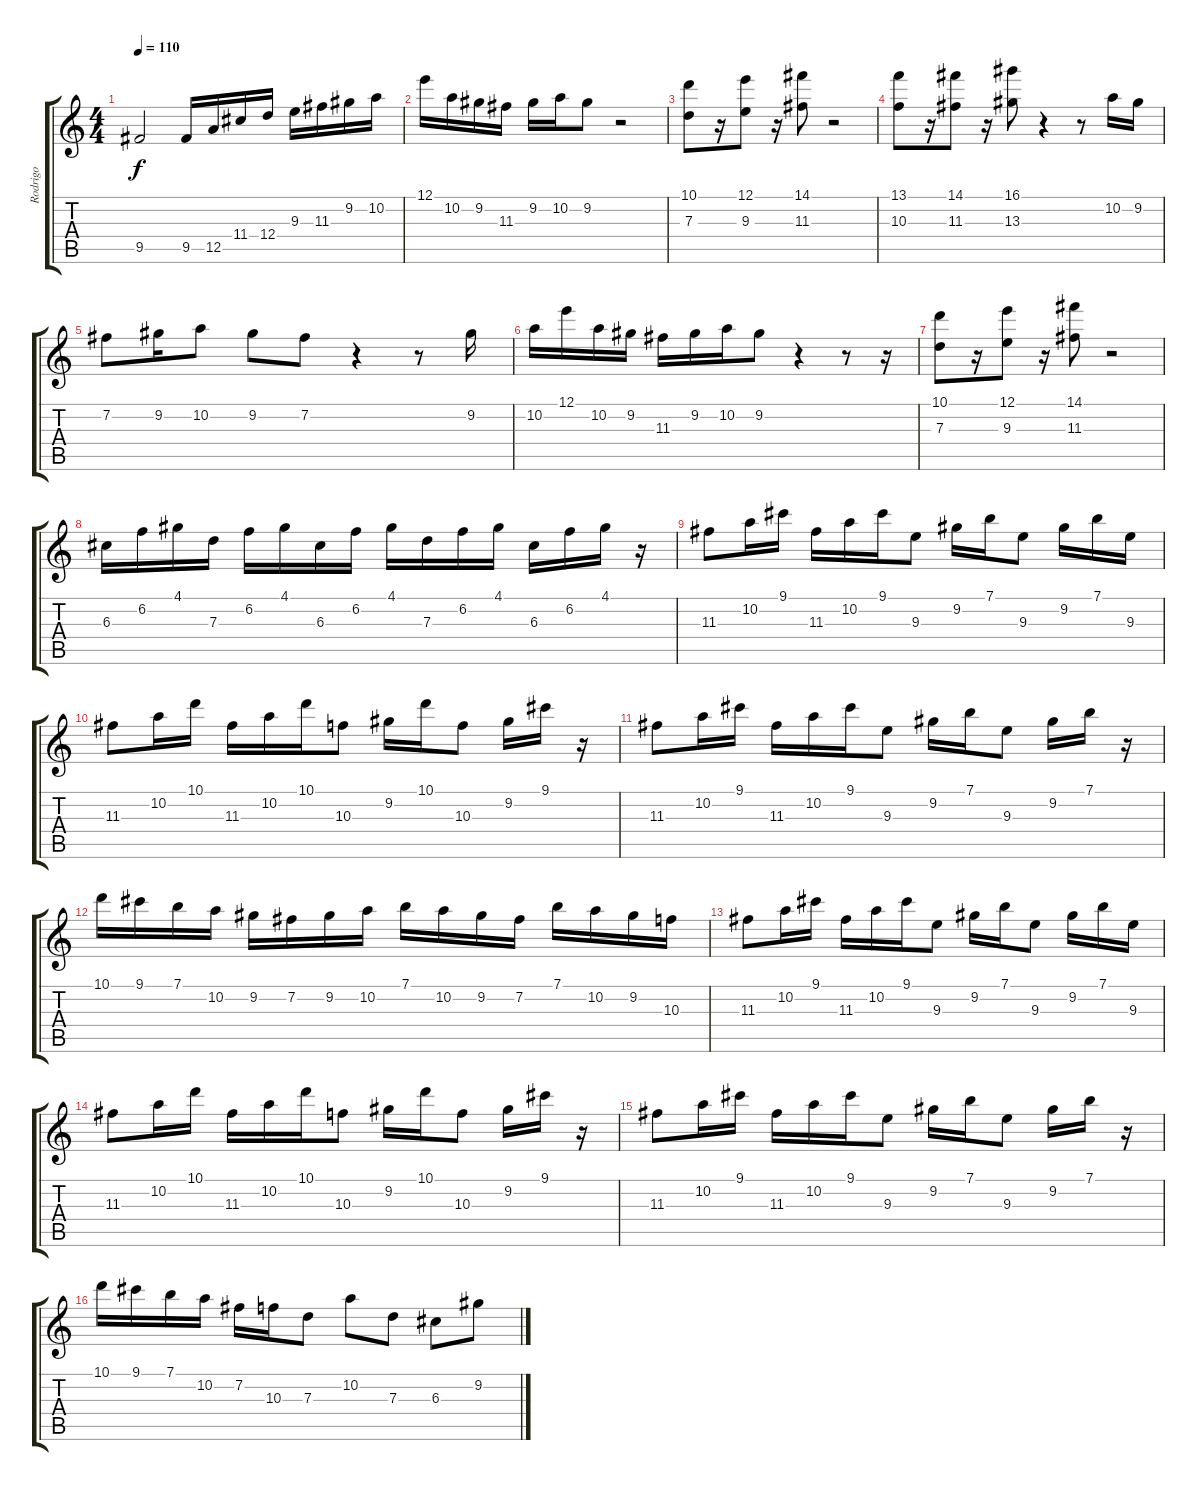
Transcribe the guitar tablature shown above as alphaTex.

\track ("Rodrigo" "Rodrigo") {instrument acousticguitarsteel}
\staff {score tabs}
\tuning (E4 B3 G3 D3 A2 E2) {hide}
\ts (4 4)
\tempo 110
\clef g2
\ks c
9.5{t}.2{dy f} 9.5.16 12.5.16 11.4.16 12.4.16 9.3.16 11.3.16 9.2.16 10.2.16 |
12.1.16 10.2.16 9.2.16 11.3.16 9.2.16 10.2.16 9.2.8 r.2 |
(10.1 7.3).8 r.16 (12.1 9.3).8 r.16 (14.1 11.3).8 r.2 |
(13.1 10.3).8 r.16 (14.1 11.3).8 r.16 (16.1 13.3).8 r.4 r.8 10.2.16 9.2.16 |
7.2.8 9.2.16 10.2.8 9.2.8 7.2.8 r.4 r.8 9.2.16 |
10.2.16 12.1.16 10.2.16 9.2.16 11.3.16 9.2.16 10.2.16 9.2.8 r.4 r.8 r.16 |
(10.1 7.3).8 r.16 (12.1 9.3).8 r.16 (14.1 11.3).8 r.2 |
6.3.16 6.2.16 4.1.16 7.3.16 6.2.16 4.1.16 6.3.16 6.2.16 4.1.16 7.3.16 6.2.16 4.1.16 6.3.16 6.2.16 4.1.16 r.16 |
11.3.8 10.2.16 9.1.16 11.3.16 10.2.16 9.1.16 9.3.8 9.2.16 7.1.16 9.3.8 9.2.16 7.1.16 9.3.16 |
11.3.8 10.2.16 10.1.16 11.3.16 10.2.16 10.1.16 10.3.8 9.2.16 10.1.16 10.3.8 9.2.16 9.1.16 r.16 |
11.3.8 10.2.16 9.1.16 11.3.16 10.2.16 9.1.16 9.3.8 9.2.16 7.1.16 9.3.8 9.2.16 7.1.16 r.16 |
10.1.16 9.1.16 7.1.16 10.2.16 9.2.16 7.2.16 9.2.16 10.2.16 7.1.16 10.2.16 9.2.16 7.2.16 7.1.16 10.2.16 9.2.16 10.3.16 |
11.3.8 10.2.16 9.1.16 11.3.16 10.2.16 9.1.16 9.3.8 9.2.16 7.1.16 9.3.8 9.2.16 7.1.16 9.3.16 |
11.3.8 10.2.16 10.1.16 11.3.16 10.2.16 10.1.16 10.3.8 9.2.16 10.1.16 10.3.8 9.2.16 9.1.16 r.16 |
11.3.8 10.2.16 9.1.16 11.3.16 10.2.16 9.1.16 9.3.8 9.2.16 7.1.16 9.3.8 9.2.16 7.1.16 r.16 |
10.1.16 9.1.16 7.1.16 10.2.16 7.2.16 10.3.16 7.3.8 10.2.8 7.3.8 6.3.8 9.2.8
